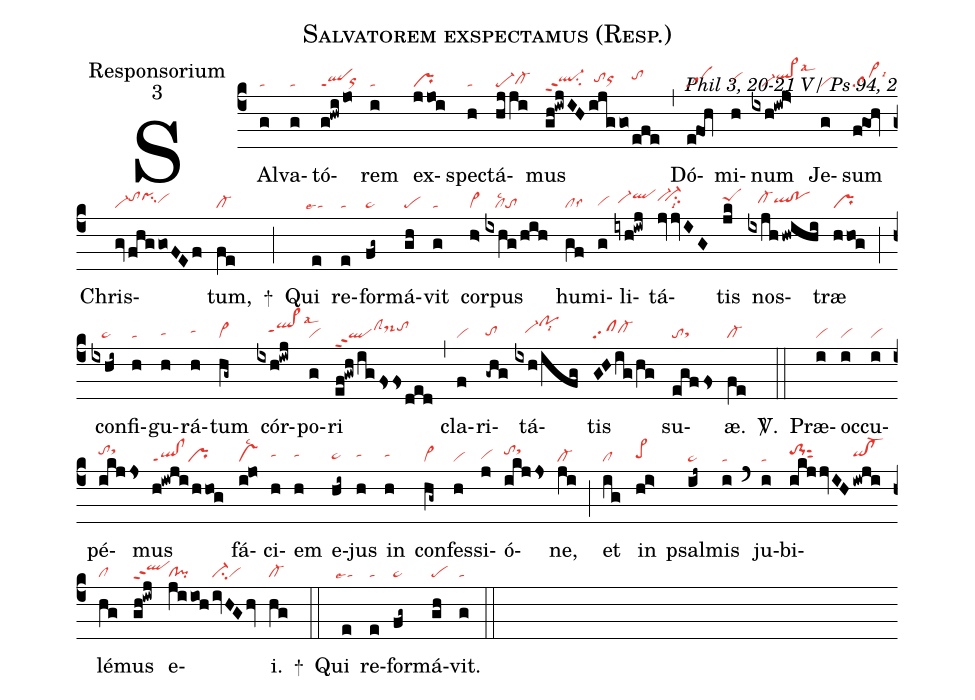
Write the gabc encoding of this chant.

name:Salvatorem exspectamus (Resp.);
office-part:Responsorium;
mode:3;
commentary:Phil 3, 20-21 V/ Ps 94, 2;
nabc-lines:1;
%%
(c4)
SAl(g|ta)va(g|ta)tó(g!hwi/jo|qlppt1``orhg)rem(i|ta) ex(jjoi|pr)spec(h|ta)tá(hjji|pe-cl-hg)mus(gh!iwjIHijggo/|ql-hhppt2su2tohhorhh|efe|tohi) (,)
Dó(efOh|sa)mi(h|vihh)num(ixh!iwj>|///vi-ql>hilsal6) Je(g|vi)sum(fgOh|sa>lsi6) Chris(gv/fhggoFEf|vi-tohipihisu1vihh)tum,(fe|cl-) +(;)
Qui(e|``talse4) re(e|ta)for(fg~|ta>)má(gh|pe)vit(g|ta) cor(h>|vi>)pus(ixhg/hih|///cllsc2to) hu(gf|cllss6)mi(g|vihg)li(iyh!iwj|/vi-hhqlhj)tá(jvjvIG|vi-hi``ci-hilsi8)tis(jk|peShi) nos(ixjh/hwihi|///cl-hhqlhh!pohh)træ(hhog|pr) (;)
con(ixhi~|///ta>)fi(h|ta)gu(h|tahg)rá(h|tahh)tum(hg~|vi>) cór(ixh!iwj|///ql>hhppt1lsal6)po(g|vi)ri(ef!gwh/igfssded|qlppt2clShids-hitohi) (,)
cla(f|vi)ri(-ghg|tohg)tá(ixh/ifg|///vi-hhpohklsi8)tis(GHig/hg|sfcl-hh) su(egffs|tosthg)æ.(fe|cl-) <sp>V/</sp>.(::)
Præ(i|vi)oc(i|vi)cu(i|vi)pé(ikjjs|tohisthj)mus(h!iwjihhog|ql!clppt1pr) fá(i!jo|vslsc2)ci(h|tahh)em(h|tahh) e(hi~|ta>hg)jus(h|tahh) in(h|tahh) con(hg~|vi>)fes(h|vi)si(j|vihg)ó(ikjjs|tohisthj)ne,(ji|cl-) (;)
et(ig|cl) in(hi>|pe>hh) psal(ij~|ta>)mis(i|ta) (`)
ju(i|ta)bi(ikjjvIH/|to-1hisut2|iwji|qihh!cl-hh)lé(hg|cl)mus(gh!iwj|qlhippt2) e(jiioh/|cl!pi|ivHGhv|ci-vi)i.(hg|cl-) +(::)
Qui(e|``talse4) re(e|ta)for(fg~|ta>)má(gh|pe)vit.(g|ta) (::)
